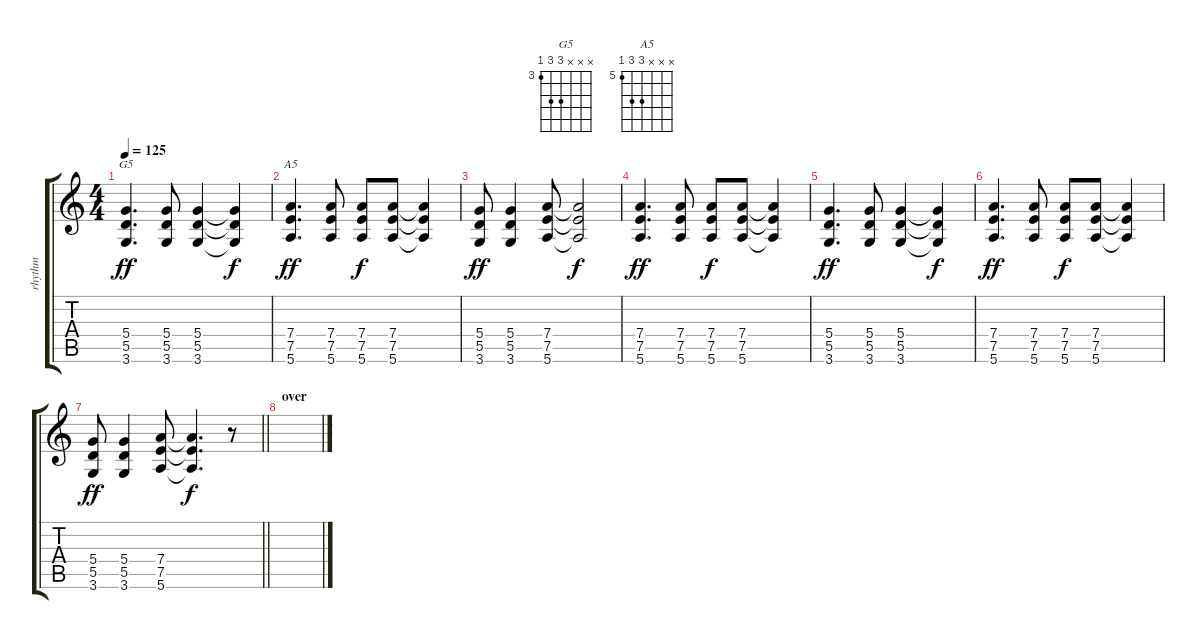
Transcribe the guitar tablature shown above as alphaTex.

\track ("rhythm" "rhythm") {instrument distortionguitar}
\staff {score tabs}
\tuning (E4 B3 G3 D3 A2 E2) {hide}
\chord ("G5" x x x 5 5 3) {firstfret 3 barre 3}
\chord ("A5" x x x 7 7 5) {firstfret 5 barre 5}
\ts (4 4)
\tempo 125
\clef g2
\ks c
(5.4 5.5 3.6).4{d ch "G5" dy ff} (5.4 5.5 3.6).8 (5.4 5.5 3.6).4 (5.4{t} 5.5{t} 3.6{t}).4{dy f} |
(7.4 7.5 5.6).4{d ch "A5" dy ff} (7.4 7.5 5.6).8 (7.4 7.5 5.6).8{dy f} (7.4 7.5 5.6).8 (7.4{t} 7.5{t} 5.6{t}).4 |
(5.4 5.5 3.6).8{dy ff} (5.4 5.5 3.6).4 (7.4 7.5 5.6).8 (7.4{t} 7.5{t} 5.6{t}).2{dy f} |
(7.4 7.5 5.6).4{d dy ff} (7.4 7.5 5.6).8 (7.4 7.5 5.6).8{dy f} (7.4 7.5 5.6).8 (7.4{t} 7.5{t} 5.6{t}).4 |
(5.4 5.5 3.6).4{d dy ff} (5.4 5.5 3.6).8 (5.4 5.5 3.6).4 (5.4{t} 5.5{t} 3.6{t}).4{dy f} |
(7.4 7.5 5.6).4{d dy ff} (7.4 7.5 5.6).8 (7.4 7.5 5.6).8{dy f} (7.4 7.5 5.6).8 (7.4{t} 7.5{t} 5.6{t}).4 |
\barLineRight lightlight
(5.4 5.5 3.6).8{dy ff} (5.4 5.5 3.6).4 (7.4 7.5 5.6).8 (7.4{t} 7.5{t} 5.6{t}).4{d dy f} r.8 |
\section ("" "over")
